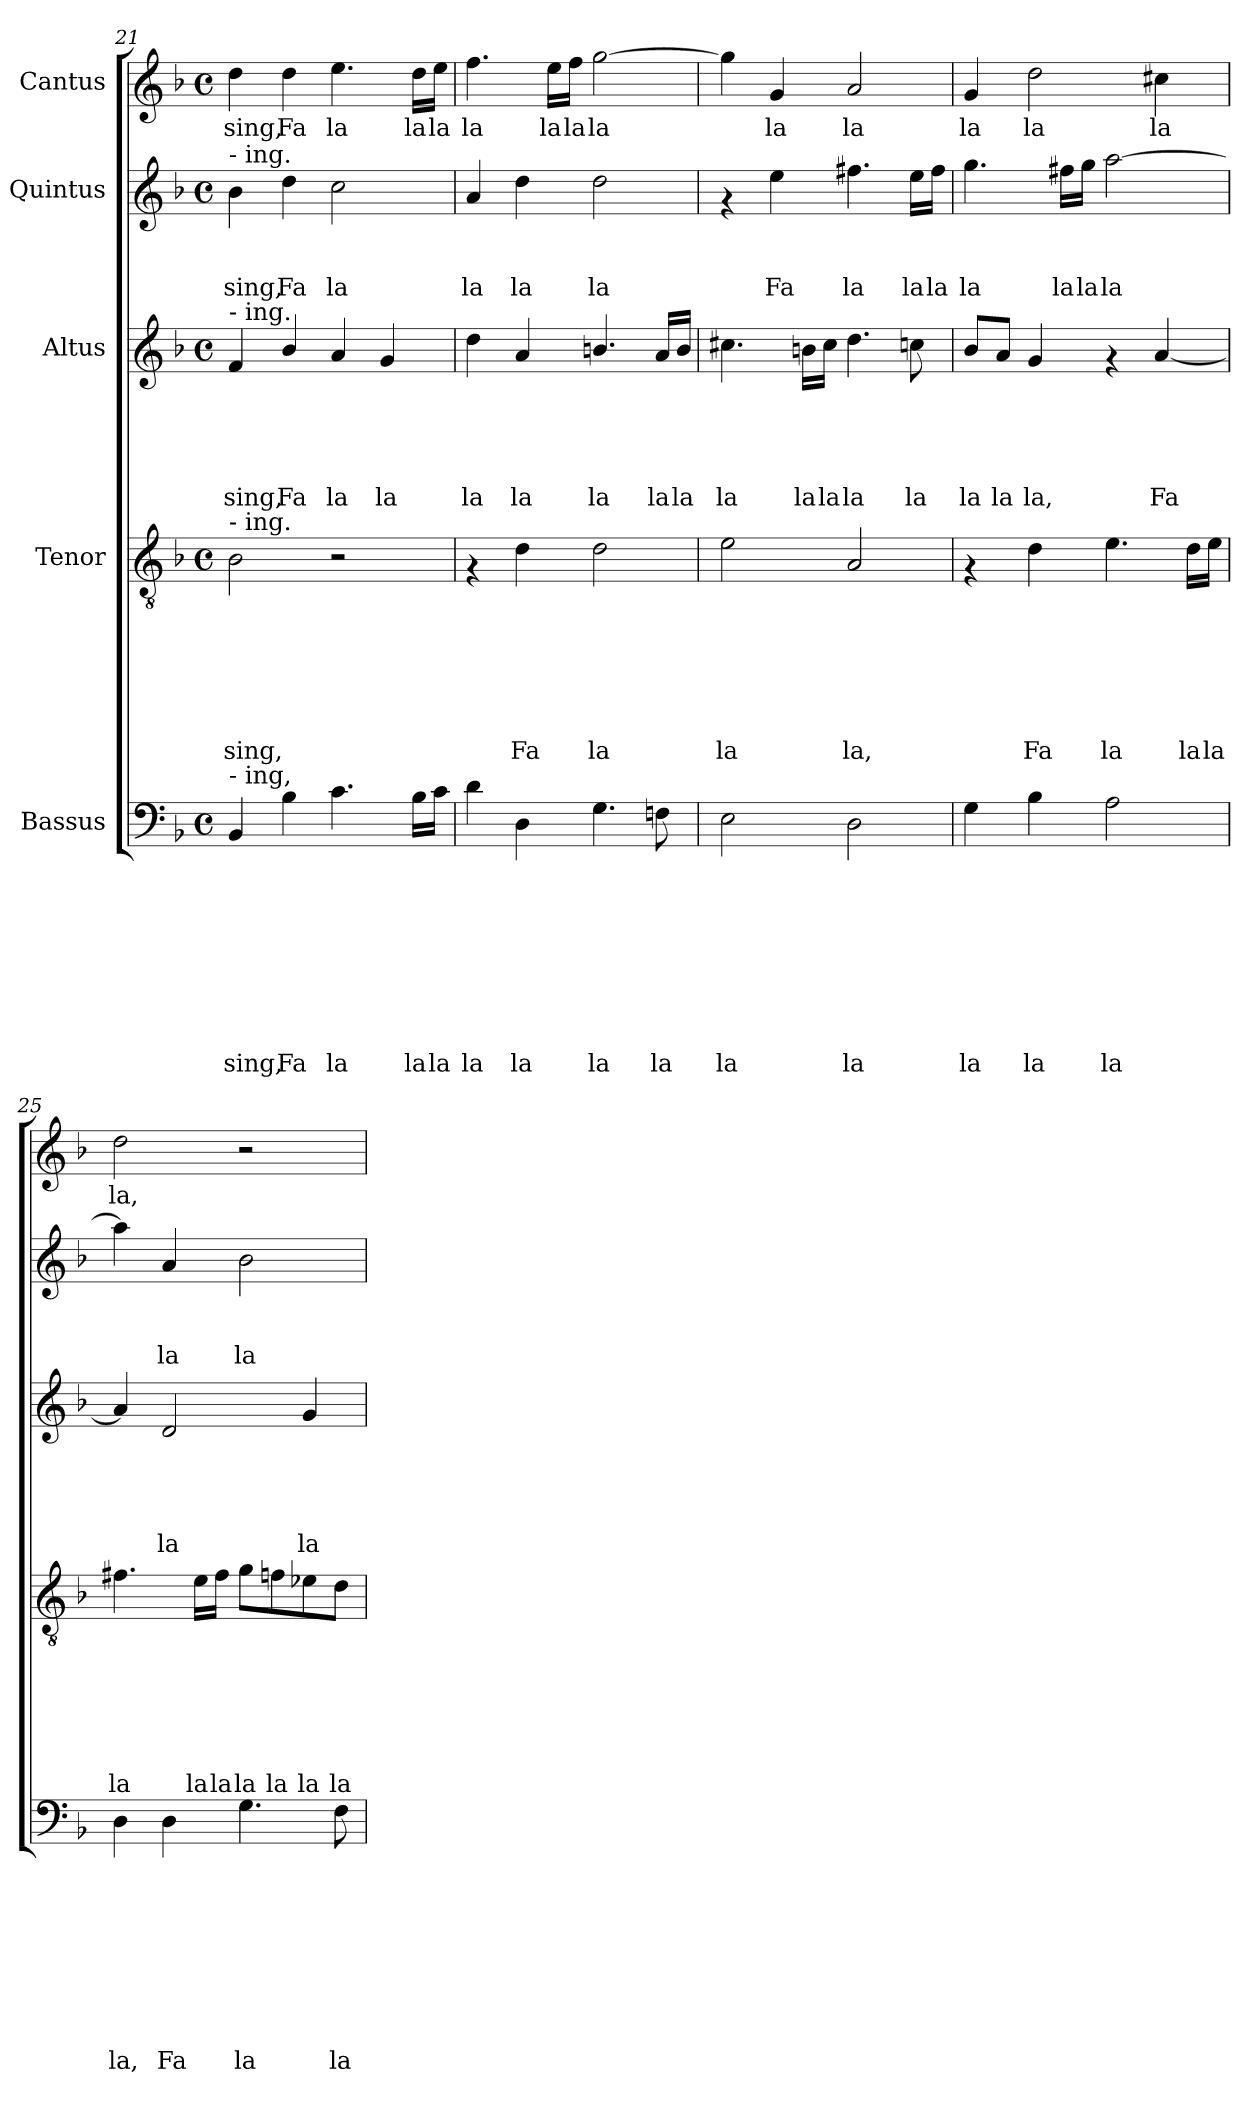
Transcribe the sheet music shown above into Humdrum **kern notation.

**kern	**text	**text	**text	**text	**text	**text	**text	**text	**text	**kern	**text	**text	**text	**text	**text	**text	**text	**kern	**text	**text	**text	**text	**text	**kern	**text	**text	**text	**kern	**text
*part5	*part5	*part5	*part5	*part5	*part5	*part5	*part5	*part5	*part5	*part4	*part4	*part4	*part4	*part4	*part4	*part4	*part4	*part3	*part3	*part3	*part3	*part3	*part3	*part2	*part2	*part2	*part2	*part1	*part1
*staff5	*staff5	*staff5	*staff5	*staff5	*staff5	*staff5	*staff5	*staff5	*staff5	*staff4	*staff4	*staff4	*staff4	*staff4	*staff4	*staff4	*staff4	*staff3	*staff3	*staff3	*staff3	*staff3	*staff3	*staff2	*staff2	*staff2	*staff2	*staff1	*staff1
*I"Bassus	*	*	*	*	*	*	*	*	*	*I"Tenor	*	*	*	*	*	*	*	*I"Altus	*	*	*	*	*	*I"Quintus	*	*	*	*I"Cantus	*
!!LO:PB:g=z
*clefF4	*	*	*	*	*	*	*	*	*	*clefGv2	*	*	*	*	*	*	*	*clefG2	*	*	*	*	*	*clefG2	*	*	*	*clefG2	*
*k[b-]	*	*	*	*	*	*	*	*	*	*k[b-]	*	*	*	*	*	*	*	*k[b-]	*	*	*	*	*	*k[b-]	*	*	*	*k[b-]	*
*F:	*	*	*	*	*	*	*	*	*	*F:	*	*	*	*	*	*	*	*F:	*	*	*	*	*	*F:	*	*	*	*F:	*
*M4/4	*	*	*	*	*	*	*	*	*	*M4/4	*	*	*	*	*	*	*	*M4/4	*	*	*	*	*	*M4/4	*	*	*	*M4/4	*
*met(c)	*	*	*	*	*	*	*	*	*	*met(c)	*	*	*	*	*	*	*	*met(c)	*	*	*	*	*	*met(c)	*	*	*	*met(c)	*
=21	=21	=21	=21	=21	=21	=21	=21	=21	=21	=21	=21	=21	=21	=21	=21	=21	=21	=21	=21	=21	=21	=21	=21	=21	=21	=21	=21	=21	=21
!	!	!	!	!	!	!	!	!	!	!	!	!	!	!	!	!	!	!	!	!	!	!	!	!LO:TX:a:t=- ing.	!	!	!	!	!
!	!	!	!	!	!	!	!	!	!	!	!	!	!	!	!	!	!	!LO:TX:a:t=- ing.	!	!	!	!	!	!	!	!	!	!	!
!	!	!	!	!	!	!	!	!	!	!LO:TX:a:t=- ing.	!	!	!	!	!	!	!	!	!	!	!	!	!	!	!	!	!	!	!
!LO:TX:a:t=- ing,	!	!	!	!	!	!	!	!	!	!	!	!	!	!	!	!	!	!	!	!	!	!	!	!	!	!	!	!	!
!	!	!	!	!	!	!	!	!	!LO:LY:b	!	!	!	!	!	!	!	!LO:LY:b	!	!	!	!	!	!LO:LY:b	!	!	!	!LO:LY:b	!	!LO:LY:b
4BB-/	.	.	.	.	.	.	.	.	-sing,	2B-\	.	.	.	.	.	.	-sing,	4f/	.	.	.	.	-sing,	4b-\	.	.	-sing,	4dd\	-sing,
!	!	!	!	!	!	!	!	!	!LO:LY:b	!	!	!	!	!	!	!	!	!	!	!	!	!	!LO:LY:b	!	!	!	!LO:LY:b	!	!LO:LY:b
4B-\	.	.	.	.	.	.	.	.	Fa	.	.	.	.	.	.	.	.	4b-/	.	.	.	.	Fa	4dd\	.	.	Fa	4dd\	Fa
!	!	!	!	!	!	!	!	!	!LO:LY:b	!	!	!	!	!	!	!	!	!	!	!	!	!	!LO:LY:b	!	!	!	!LO:LY:b	!	!LO:LY:b
4.c\	.	.	.	.	.	.	.	.	la	2r	.	.	.	.	.	.	.	4a/	.	.	.	.	la	2cc\	.	.	la	4.ee\	la
!	!	!	!	!	!	!	!	!	!	!	!	!	!	!	!	!	!	!	!	!	!	!	!LO:LY:b	!	!	!	!	!	!
.	.	.	.	.	.	.	.	.	.	.	.	.	.	.	.	.	.	4g/	.	.	.	.	la	.	.	.	.	.	.
!	!	!	!	!	!	!	!	!	!LO:LY:b	!	!	!	!	!	!	!	!	!	!	!	!	!	!	!	!	!	!	!	!LO:LY:b
16B-\LL	.	.	.	.	.	.	.	.	la	.	.	.	.	.	.	.	.	.	.	.	.	.	.	.	.	.	.	16dd\LL	la
!	!	!	!	!	!	!	!	!	!LO:LY:b	!	!	!	!	!	!	!	!	!	!	!	!	!	!	!	!	!	!	!	!LO:LY:b
16c\JJ	.	.	.	.	.	.	.	.	la	.	.	.	.	.	.	.	.	.	.	.	.	.	.	.	.	.	.	16ee\JJ	la
=22	=22	=22	=22	=22	=22	=22	=22	=22	=22	=22	=22	=22	=22	=22	=22	=22	=22	=22	=22	=22	=22	=22	=22	=22	=22	=22	=22	=22	=22
!	!	!	!	!	!	!	!	!	!LO:LY:b	!	!	!	!	!	!	!	!	!	!	!	!	!	!LO:LY:b	!	!	!	!LO:LY:b	!	!LO:LY:b
4d\	.	.	.	.	.	.	.	.	la	4rF	.	.	.	.	.	.	.	4dd\	.	.	.	.	la	4a/	.	.	la	4.ff\	la
!	!	!	!	!	!	!	!	!	!LO:LY:b	!	!	!	!	!	!	!	!LO:LY:b	!	!	!	!	!	!LO:LY:b	!	!	!	!LO:LY:b	!	!
4D\	.	.	.	.	.	.	.	.	la	4d\	.	.	.	.	.	.	Fa	4a/	.	.	.	.	la	4dd\	.	.	la	.	.
!	!	!	!	!	!	!	!	!	!	!	!	!	!	!	!	!	!	!	!	!	!	!	!	!	!	!	!	!	!LO:LY:b
.	.	.	.	.	.	.	.	.	.	.	.	.	.	.	.	.	.	.	.	.	.	.	.	.	.	.	.	16ee\LL	la
!	!	!	!	!	!	!	!	!	!	!	!	!	!	!	!	!	!	!	!	!	!	!	!	!	!	!	!	!	!LO:LY:b
.	.	.	.	.	.	.	.	.	.	.	.	.	.	.	.	.	.	.	.	.	.	.	.	.	.	.	.	16ff\JJ	la
!	!	!	!	!	!	!	!	!	!LO:LY:b	!	!	!	!	!	!	!	!LO:LY:b	!	!	!	!	!	!LO:LY:b	!	!	!	!LO:LY:b	!	!LO:LY:b
4.G\	.	.	.	.	.	.	.	.	la	2d\	.	.	.	.	.	.	la	4.bn/	.	.	.	.	la	2dd\	.	.	la	[>2gg\	la
!	!	!	!	!	!	!	!	!	!LO:LY:b	!	!	!	!	!	!	!	!	!	!	!	!	!	!LO:LY:b	!	!	!	!	!	!
8Fn\	.	.	.	.	.	.	.	.	la	.	.	.	.	.	.	.	.	16a/LL	.	.	.	.	la	.	.	.	.	.	.
!	!	!	!	!	!	!	!	!	!	!	!	!	!	!	!	!	!	!	!	!	!	!	!LO:LY:b	!	!	!	!	!	!
.	.	.	.	.	.	.	.	.	.	.	.	.	.	.	.	.	.	16b/JJ	.	.	.	.	la	.	.	.	.	.	.
=23	=23	=23	=23	=23	=23	=23	=23	=23	=23	=23	=23	=23	=23	=23	=23	=23	=23	=23	=23	=23	=23	=23	=23	=23	=23	=23	=23	=23	=23
!	!	!	!	!	!	!	!	!	!LO:LY:b	!	!	!	!	!	!	!	!LO:LY:b	!	!	!	!	!	!LO:LY:b	!	!	!	!	!	!
2E\	.	.	.	.	.	.	.	.	la	2e\	.	.	.	.	.	.	la	4.cc#X\	.	.	.	.	la	4rf	.	.	.	4gg\]	.
!	!	!	!	!	!	!	!	!	!	!	!	!	!	!	!	!	!	!	!	!	!	!	!	!	!	!	!LO:LY:b	!	!LO:LY:b
.	.	.	.	.	.	.	.	.	.	.	.	.	.	.	.	.	.	.	.	.	.	.	.	4ee\	.	.	Fa	4g/	la
!	!	!	!	!	!	!	!	!	!	!	!	!	!	!	!	!	!	!	!	!	!	!	!LO:LY:b	!	!	!	!	!	!
.	.	.	.	.	.	.	.	.	.	.	.	.	.	.	.	.	.	16bn\LL	.	.	.	.	la	.	.	.	.	.	.
!	!	!	!	!	!	!	!	!	!	!	!	!	!	!	!	!	!	!	!	!	!	!	!LO:LY:b	!	!	!	!	!	!
.	.	.	.	.	.	.	.	.	.	.	.	.	.	.	.	.	.	16cc#\JJ	.	.	.	.	la	.	.	.	.	.	.
!	!	!	!	!	!	!	!	!	!LO:LY:b	!	!	!	!	!	!	!	!LO:LY:b	!	!	!	!	!	!LO:LY:b	!	!	!	!LO:LY:b	!	!LO:LY:b
2D\	.	.	.	.	.	.	.	.	la	2A/	.	.	.	.	.	.	la,	4.dd\	.	.	.	.	la	4.ff#X\	.	.	la	2a/	la
!	!	!	!	!	!	!	!	!	!	!	!	!	!	!	!	!	!	!	!	!	!	!	!LO:LY:b	!	!	!	!LO:LY:b	!	!
.	.	.	.	.	.	.	.	.	.	.	.	.	.	.	.	.	.	8ccn\	.	.	.	.	la	16ee\LL	.	.	la	.	.
!	!	!	!	!	!	!	!	!	!	!	!	!	!	!	!	!	!	!	!	!	!	!	!	!	!	!	!LO:LY:b	!	!
.	.	.	.	.	.	.	.	.	.	.	.	.	.	.	.	.	.	.	.	.	.	.	.	16ff#\JJ	.	.	la	.	.
=24	=24	=24	=24	=24	=24	=24	=24	=24	=24	=24	=24	=24	=24	=24	=24	=24	=24	=24	=24	=24	=24	=24	=24	=24	=24	=24	=24	=24	=24
!	!	!	!	!	!	!	!	!	!LO:LY:b	!	!	!	!	!	!	!	!	!	!	!	!	!	!LO:LY:b	!	!	!	!LO:LY:b	!	!LO:LY:b
4G\	.	.	.	.	.	.	.	.	la	4rF	.	.	.	.	.	.	.	8b-/L	.	.	.	.	la	4.gg\	.	.	la	4g/	la
!	!	!	!	!	!	!	!	!	!	!	!	!	!	!	!	!	!	!	!	!	!	!	!LO:LY:b	!	!	!	!	!	!
.	.	.	.	.	.	.	.	.	.	.	.	.	.	.	.	.	.	8a/J	.	.	.	.	la	.	.	.	.	.	.
!	!	!	!	!	!	!	!	!	!LO:LY:b	!	!	!	!	!	!	!	!LO:LY:b	!	!	!	!	!	!LO:LY:b	!	!	!	!	!	!LO:LY:b
4B-\	.	.	.	.	.	.	.	.	la	4d\	.	.	.	.	.	.	Fa	4g/	.	.	.	.	la,	.	.	.	.	2dd\	la
!	!	!	!	!	!	!	!	!	!	!	!	!	!	!	!	!	!	!	!	!	!	!	!	!	!	!	!LO:LY:b	!	!
.	.	.	.	.	.	.	.	.	.	.	.	.	.	.	.	.	.	.	.	.	.	.	.	16ff#X\LL	.	.	la	.	.
!	!	!	!	!	!	!	!	!	!	!	!	!	!	!	!	!	!	!	!	!	!	!	!	!	!	!	!LO:LY:b	!	!
.	.	.	.	.	.	.	.	.	.	.	.	.	.	.	.	.	.	.	.	.	.	.	.	16gg\JJ	.	.	la	.	.
!	!	!	!	!	!	!	!	!	!LO:LY:b	!	!	!	!	!	!	!	!LO:LY:b	!	!	!	!	!	!	!	!	!	!LO:LY:b	!	!
2A\	.	.	.	.	.	.	.	.	la	4.e\	.	.	.	.	.	.	la	4rf	.	.	.	.	.	[>2aa\	.	.	la	.	.
!	!	!	!	!	!	!	!	!	!	!	!	!	!	!	!	!	!	!	!	!	!	!	!LO:LY:b	!	!	!	!	!	!LO:LY:b
.	.	.	.	.	.	.	.	.	.	.	.	.	.	.	.	.	.	[>4a/	.	.	.	.	Fa	.	.	.	.	4cc#X\	la
!	!	!	!	!	!	!	!	!	!	!	!	!	!	!	!	!	!LO:LY:b	!	!	!	!	!	!	!	!	!	!	!	!
.	.	.	.	.	.	.	.	.	.	16d\LL	.	.	.	.	.	.	la	.	.	.	.	.	.	.	.	.	.	.	.
!	!	!	!	!	!	!	!	!	!	!	!	!	!	!	!	!	!LO:LY:b	!	!	!	!	!	!	!	!	!	!	!	!
.	.	.	.	.	.	.	.	.	.	16e\JJ	.	.	.	.	.	.	la	.	.	.	.	.	.	.	.	.	.	.	.
!!LO:PB:g=z
=25	=25	=25	=25	=25	=25	=25	=25	=25	=25	=25	=25	=25	=25	=25	=25	=25	=25	=25	=25	=25	=25	=25	=25	=25	=25	=25	=25	=25	=25
!	!	!	!	!	!	!	!	!	!LO:LY:b	!	!	!	!	!	!	!	!LO:LY:b	!	!	!	!	!	!	!	!	!	!	!	!LO:LY:b
4D\	.	.	.	.	.	.	.	.	la,	4.f#X\	.	.	.	.	.	.	la	4a/]	.	.	.	.	.	4aa\]	.	.	.	2dd\	la,
!	!	!	!	!	!	!	!	!	!LO:LY:b	!	!	!	!	!	!	!	!	!	!	!	!	!	!LO:LY:b	!	!	!	!LO:LY:b	!	!
4D\	.	.	.	.	.	.	.	.	Fa	.	.	.	.	.	.	.	.	2d/	.	.	.	.	la	4a/	.	.	la	.	.
!	!	!	!	!	!	!	!	!	!	!	!	!	!	!	!	!	!LO:LY:b	!	!	!	!	!	!	!	!	!	!	!	!
.	.	.	.	.	.	.	.	.	.	16e\LL	.	.	.	.	.	.	la	.	.	.	.	.	.	.	.	.	.	.	.
!	!	!	!	!	!	!	!	!	!	!	!	!	!	!	!	!	!LO:LY:b	!	!	!	!	!	!	!	!	!	!	!	!
.	.	.	.	.	.	.	.	.	.	16f#\JJ	.	.	.	.	.	.	la	.	.	.	.	.	.	.	.	.	.	.	.
!	!	!	!	!	!	!	!	!	!LO:LY:b	!	!	!	!	!	!	!	!LO:LY:b	!	!	!	!	!	!	!	!	!	!LO:LY:b	!	!
4.G\	.	.	.	.	.	.	.	.	la	8g\L	.	.	.	.	.	.	la	.	.	.	.	.	.	2b-\	.	.	la	2r	.
!	!	!	!	!	!	!	!	!	!	!	!	!	!	!	!	!	!LO:LY:b	!	!	!	!	!	!	!	!	!	!	!	!
.	.	.	.	.	.	.	.	.	.	8fn\	.	.	.	.	.	.	la	.	.	.	.	.	.	.	.	.	.	.	.
!	!	!	!	!	!	!	!	!	!	!	!	!	!	!	!	!	!LO:LY:b	!	!	!	!	!	!LO:LY:b	!	!	!	!	!	!
.	.	.	.	.	.	.	.	.	.	8e-X\	.	.	.	.	.	.	la	4g/	.	.	.	.	la	.	.	.	.	.	.
!	!	!	!	!	!	!	!	!	!LO:LY:b	!	!	!	!	!	!	!	!LO:LY:b	!	!	!	!	!	!	!	!	!	!	!	!
8F\	.	.	.	.	.	.	.	.	la	8d\J	.	.	.	.	.	.	la	.	.	.	.	.	.	.	.	.	.	.	.
=	=	=	=	=	=	=	=	=	=	=	=	=	=	=	=	=	=	=	=	=	=	=	=	=	=	=	=	=	=
*-	*-	*-	*-	*-	*-	*-	*-	*-	*-	*-	*-	*-	*-	*-	*-	*-	*-	*-	*-	*-	*-	*-	*-	*-	*-	*-	*-	*-	*-
